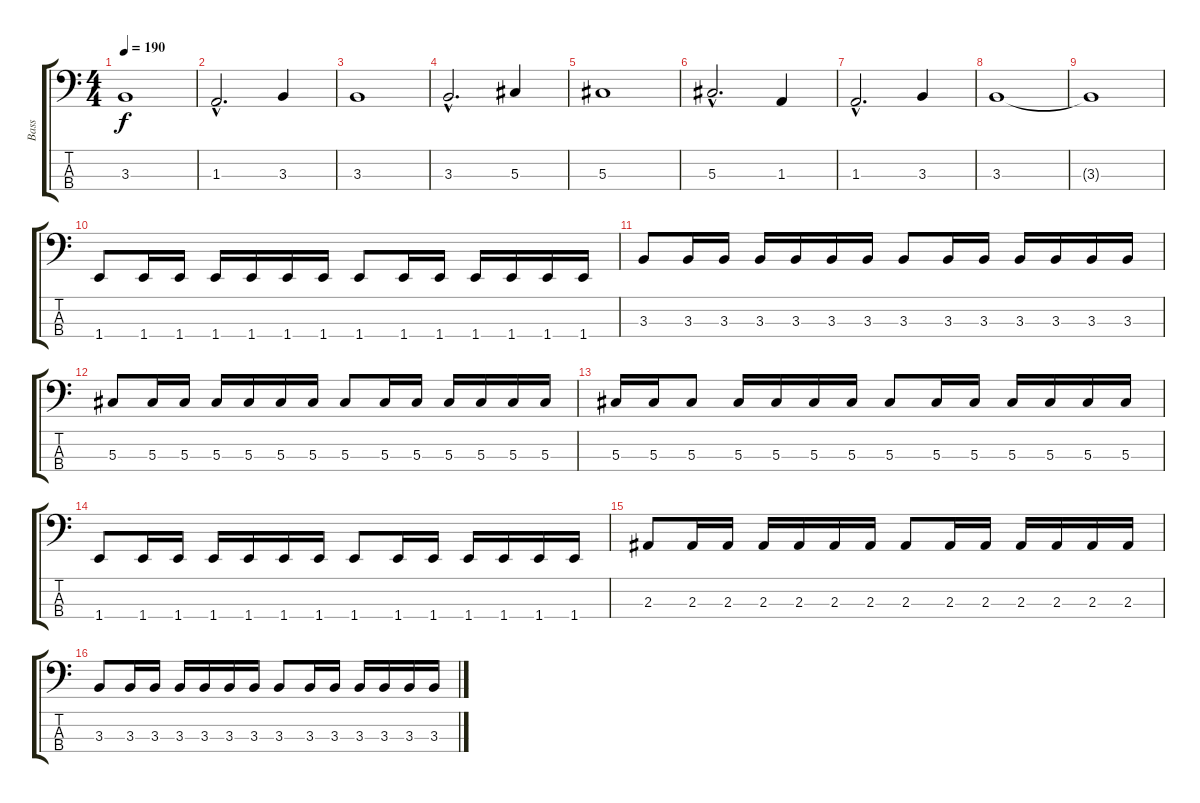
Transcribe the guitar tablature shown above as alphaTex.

\track ("Bass" "Bass") {instrument electricbasspick}
\staff {score tabs}
\tuning (Gb2 Db2 Ab1 Eb1) {hide}
\ts (4 4)
\tempo 190
\clef f4
\ks c
3.3{t}.1{dy f} |
1.3{hac}.2{d} 3.3.4 |
3.3.1 |
3.3{hac}.2{d} 5.3.4 |
5.3.1 |
5.3{hac}.2{d} 1.3.4 |
1.3{hac}.2{d} 3.3.4 |
3.3.1 |
3.3{t}.1 |
1.4.8 1.4.16 1.4.16 1.4.16 1.4.16 1.4.16 1.4.16 1.4.8 1.4.16 1.4.16 1.4.16 1.4.16 1.4.16 1.4.16 |
3.3.8 3.3.16 3.3.16 3.3.16 3.3.16 3.3.16 3.3.16 3.3.8 3.3.16 3.3.16 3.3.16 3.3.16 3.3.16 3.3.16 |
5.3.8 5.3.16 5.3.16 5.3.16 5.3.16 5.3.16 5.3.16 5.3.8 5.3.16 5.3.16 5.3.16 5.3.16 5.3.16 5.3.16 |
5.3.16 5.3.16 5.3.8 5.3.16 5.3.16 5.3.16 5.3.16 5.3.8 5.3.16 5.3.16 5.3.16 5.3.16 5.3.16 5.3.16 |
1.4.8 1.4.16 1.4.16 1.4.16 1.4.16 1.4.16 1.4.16 1.4.8 1.4.16 1.4.16 1.4.16 1.4.16 1.4.16 1.4.16 |
2.3.8 2.3.16 2.3.16 2.3.16 2.3.16 2.3.16 2.3.16 2.3.8 2.3.16 2.3.16 2.3.16 2.3.16 2.3.16 2.3.16 |
3.3.8 3.3.16 3.3.16 3.3.16 3.3.16 3.3.16 3.3.16 3.3.8 3.3.16 3.3.16 3.3.16 3.3.16 3.3.16 3.3.16
